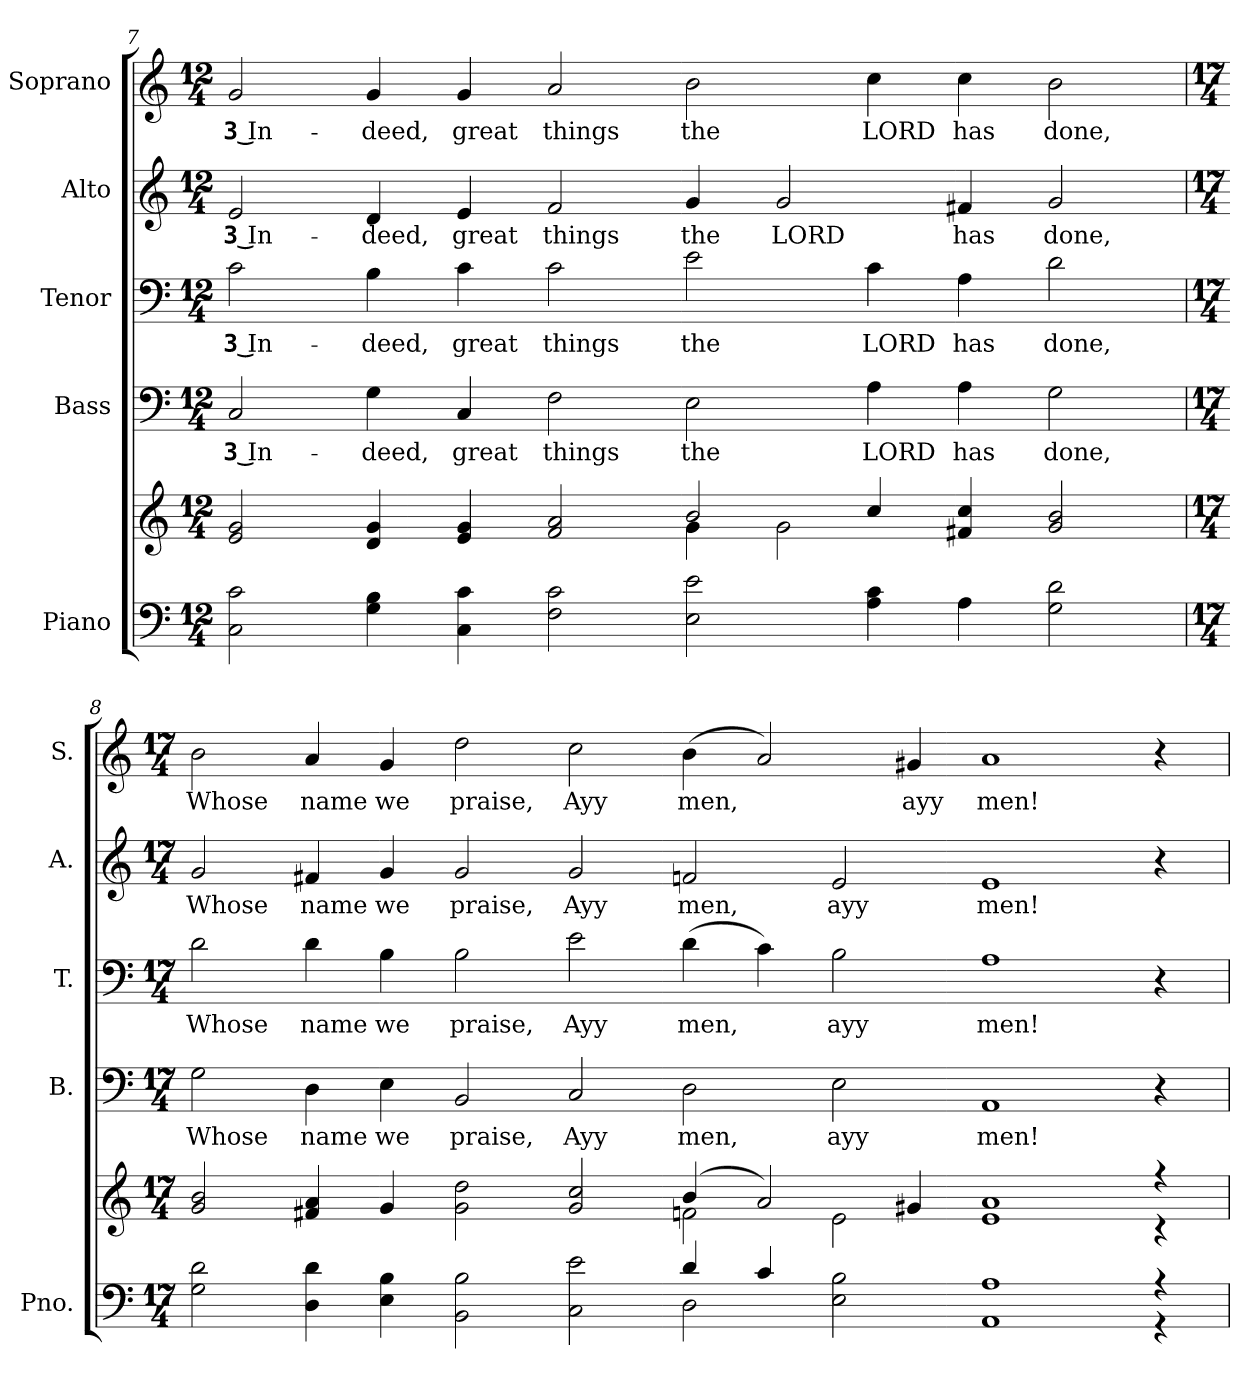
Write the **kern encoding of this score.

**kern	**kern	**kern	**text	**kern	**text	**kern	**text	**kern	**text
*part5	*part5	*part4	*part4	*part3	*part3	*part2	*part2	*part1	*part1
*staff6	*staff5	*staff4	*staff4	*staff3	*staff3	*staff2	*staff2	*staff1	*staff1
*I"Piano	*	*I"Bass	*	*I"Tenor	*	*I"Alto	*	*I"Soprano	*
*I'Pno.	*	*I'B.	*	*I'T.	*	*I'A.	*	*I'S.	*
!!LO:PB:g=z
*clefF4	*clefG2	*clefF4	*	*clefF4	*	*clefG2	*	*clefG2	*
*k[]	*k[]	*k[]	*	*k[]	*	*k[]	*	*k[]	*
*C:	*C:	*C:	*	*C:	*	*C:	*	*C:	*
*M12/4	*M12/4	*M12/4	*	*M12/4	*	*M12/4	*	*M12/4	*
=7	=7	=7	=7	=7	=7	=7	=7	=7	=7
*	*^	*	*	*	*	*	*	*	*
!	!	!	!	!LO:LY:b:color=#000000	!	!	!	!	!	!
!	!	!	!	!	!	!LO:LY:b:color=#000000	!	!	!	!
!	!	!	!	!	!	!	!	!LO:LY:b:color=#000000	!	!
!	!	!	!	!	!	!	!	!	!	!LO:LY:b:color=#000000
2Ci\ 2ci	2ei/ 2gi	1ryy	2Ci/	3 In-	2ci\	3 In-	2ei/	3 In-	2gi/	3 In-
!	!	!	!	!LO:LY:b:color=#000000	!	!	!	!	!	!
!	!	!	!	!	!	!LO:LY:b:color=#000000	!	!	!	!
!	!	!	!	!	!	!	!	!LO:LY:b:color=#000000	!	!
!	!	!	!	!	!	!	!	!	!	!LO:LY:b:color=#000000
4Gi\ 4Bi	4di/ 4gi	.	4Gi\	-deed,	4Bi\	-deed,	4di/	-deed,	4gi/	-deed,
!	!	!	!	!LO:LY:b:color=#000000	!	!	!	!	!	!
!	!	!	!	!	!	!LO:LY:b:color=#000000	!	!	!	!
!	!	!	!	!	!	!	!	!LO:LY:b:color=#000000	!	!
!	!	!	!	!	!	!	!	!	!	!LO:LY:b:color=#000000
4Ci\ 4ci	4ei/ 4gi	.	4Ci/	great	4ci\	great	4ei/	great	4gi/	great
!	!	!	!	!LO:LY:b:color=#000000	!	!	!	!	!	!
!	!	!	!	!	!	!LO:LY:b:color=#000000	!	!	!	!
!	!	!	!	!	!	!	!	!LO:LY:b:color=#000000	!	!
!	!	!	!	!	!	!	!	!	!	!LO:LY:b:color=#000000
2Fi\ 2ci	2fi/ 2ai	2ryy	2Fi\	things	2ci\	things	2fi/	things	2ai/	things
!	!	!	!	!LO:LY:b:color=#000000	!	!	!	!	!	!
!	!	!	!	!	!	!LO:LY:b:color=#000000	!	!	!	!
!	!	!	!	!	!	!	!	!LO:LY:b:color=#000000	!	!
!	!	!	!	!	!	!	!	!	!	!LO:LY:b:color=#000000
2Ei\ 2ei	2bi/	4gi\	2Ei\	the	2ei\	the	4gi/	the	2bi\	the
!	!	!	!	!	!	!	!	!LO:LY:b:color=#000000	!	!
.	.	2gi\	.	.	.	.	2gi/	LORD	.	.
!	!	!	!	!LO:LY:b:color=#000000	!	!	!	!	!	!
!	!	!	!	!	!	!LO:LY:b:color=#000000	!	!	!	!
!	!	!	!	!	!	!	!	!	!	!LO:LY:b:color=#000000
4Ai\ 4ci	4cci/	.	4Ai\	LORD	4ci\	LORD	.	.	4cci\	LORD
!	!	!	!	!LO:LY:b:color=#000000	!	!	!	!	!	!
!	!	!	!	!	!	!LO:LY:b:color=#000000	!	!	!	!
!	!	!	!	!	!	!	!	!LO:LY:b:color=#000000	!	!
!	!	!	!	!	!	!	!	!	!	!LO:LY:b:color=#000000
4Ai\	4f#Xi/ 4cci	4ryy	4Ai\	has	4Ai\	has	4f#Xi/	has	4cci\	has
!	!	!	!	!LO:LY:b:color=#000000	!	!	!	!	!	!
!	!	!	!	!	!	!LO:LY:b:color=#000000	!	!	!	!
!	!	!	!	!	!	!	!	!LO:LY:b:color=#000000	!	!
!	!	!	!	!	!	!	!	!	!	!LO:LY:b:color=#000000
2Gi\ 2di	2gi/ 2bi	2ryy	2Gi\	done,	2di\	done,	2gi/	done,	2bi\	done,
!!LO:PB:g=z
=8	=8	=8	=8	=8	=8	=8	=8	=8	=8	=8
*M17/4	*M17/4	*	*M17/4	*	*M17/4	*	*M17/4	*	*M17/4	*
*^	*	*	*	*	*	*	*	*	*	*
!	!	!	!	!	!LO:LY:b:color=#000000	!	!	!	!	!	!
!	!	!	!	!	!	!	!LO:LY:b:color=#000000	!	!	!	!
!	!	!	!	!	!	!	!	!	!LO:LY:b:color=#000000	!	!
!	!	!	!	!	!	!	!	!	!	!	!LO:LY:b:color=#000000
2Gi\ 2di	1ryy	2gi/ 2bi	1ryy	2Gi\	Whose	2di\	Whose	2gi/	Whose	2bi\	Whose
!	!	!	!	!	!LO:LY:b:color=#000000	!	!	!	!	!	!
!	!	!	!	!	!	!	!LO:LY:b:color=#000000	!	!	!	!
!	!	!	!	!	!	!	!	!	!LO:LY:b:color=#000000	!	!
!	!	!	!	!	!	!	!	!	!	!	!LO:LY:b:color=#000000
4Di\ 4di	.	4f#Xi/ 4ai	.	4Di\	name	4di\	name	4f#Xi/	name	4ai/	name
!	!	!	!	!	!LO:LY:b:color=#000000	!	!	!	!	!	!
!	!	!	!	!	!	!	!LO:LY:b:color=#000000	!	!	!	!
!	!	!	!	!	!	!	!	!	!LO:LY:b:color=#000000	!	!
!	!	!	!	!	!	!	!	!	!	!	!LO:LY:b:color=#000000
4Ei\ 4Bi	.	4gi/	.	4Ei\	we	4Bi\	we	4gi/	we	4gi/	we
!	!	!	!	!	!LO:LY:b:color=#000000	!	!	!	!	!	!
!	!	!	!	!	!	!	!LO:LY:b:color=#000000	!	!	!	!
!	!	!	!	!	!	!	!	!	!LO:LY:b:color=#000000	!	!
!	!	!	!	!	!	!	!	!	!	!	!LO:LY:b:color=#000000
2BBi\ 2Bi	1ryy	2gi\ 2ddi	1ryy	2BBi/	praise,	2Bi\	praise,	2gi/	praise,	2ddi\	praise,
!	!	!	!	!	!LO:LY:b:color=#000000	!	!	!	!	!	!
!	!	!	!	!	!	!	!LO:LY:b:color=#000000	!	!	!	!
!	!	!	!	!	!	!	!	!	!LO:LY:b:color=#000000	!	!
!	!	!	!	!	!	!	!	!	!	!	!LO:LY:b:color=#000000
2Ci\ 2ei	.	2gi/ 2cci	.	2Ci/	Ayy	2ei\	Ayy	2gi/	Ayy	2cci\	Ayy
!	!	!	!	!	!LO:LY:b:color=#000000	!	!	!	!	!	!
!	!	!	!	!	!	!	!LO:LY:b:color=#000000	!	!	!	!
!	!	!	!	!	!	!	!	!	!LO:LY:b:color=#000000	!	!
!	!	!	!	!	!	!	!	!	!	!	!LO:LY:b:color=#000000
4di/	2Di\	(4bi/	2fni\	2Di\	men,	(4di\	men,	2fni/	men,	(4bi\	men,
4ci/	.	2ai/)	.	.	.	4ci\)	.	.	.	2ai/)	.
!	!	!	!	!	!LO:LY:b:color=#000000	!	!	!	!	!	!
!	!	!	!	!	!	!	!LO:LY:b:color=#000000	!	!	!	!
!	!	!	!	!	!	!	!	!	!LO:LY:b:color=#000000	!	!
2Ei\ 2Bi	2ryy	.	2ei\	2Ei\	ayy	2Bi\	ayy	2ei/	ayy	.	.
!	!	!	!	!	!	!	!	!	!	!	!LO:LY:b:color=#000000
.	.	4g#Xi/	.	.	.	.	.	.	.	4g#Xi/	ayy
!	!	!	!	!	!LO:LY:b:color=#000000	!	!	!	!	!	!
!	!	!	!	!	!	!	!LO:LY:b:color=#000000	!	!	!	!
!	!	!	!	!	!	!	!	!	!LO:LY:b:color=#000000	!	!
!	!	!	!	!	!	!	!	!	!	!	!LO:LY:b:color=#000000
1AAi 1Ai	1ryy	1ei 1ai	1ryy	1AAi	men!	1Ai	men!	1ei	men!	1ai	men!
4r	4r	4r	4r	4r	.	4r	.	4r	.	4r	.
*v	*v	*	*	*	*	*	*	*	*	*	*
*	*v	*v	*	*	*	*	*	*	*	*
=	=	=	=	=	=	=	=	=	=
*-	*-	*-	*-	*-	*-	*-	*-	*-	*-
